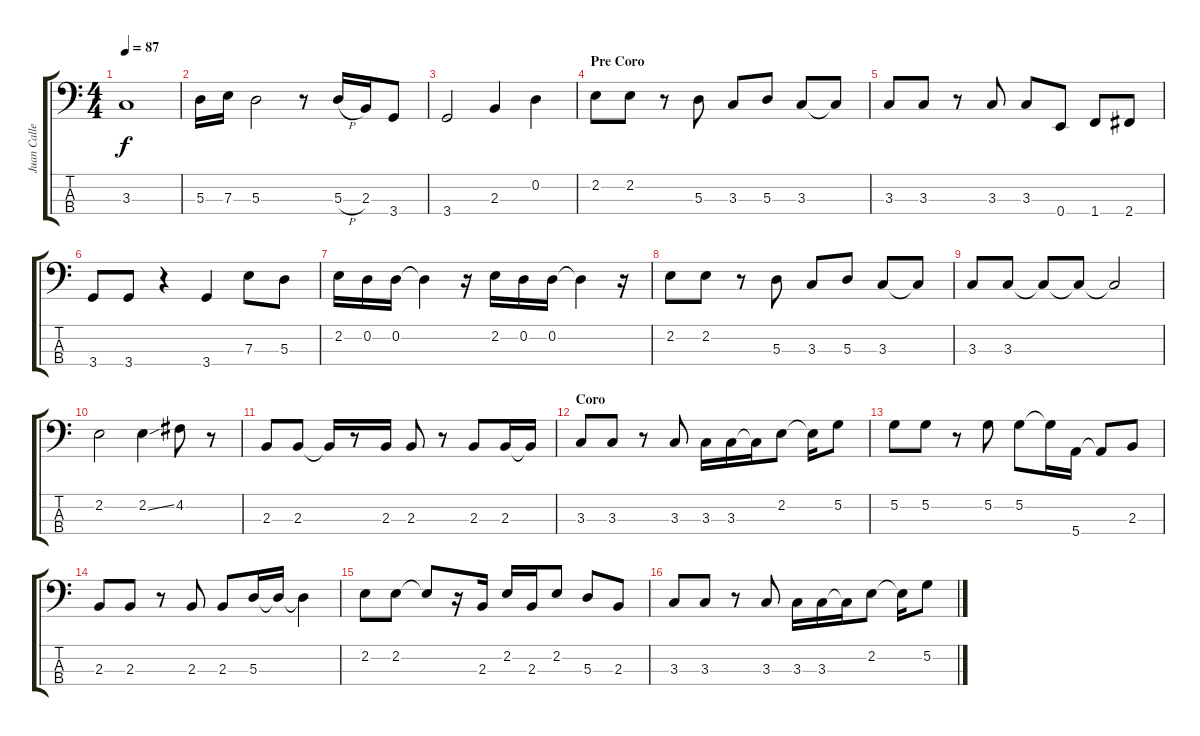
\track ("Juan Calleros" "Juan Calle") {instrument electricbassfinger}
\staff {score tabs}
\tuning (G2 D2 A1 E1) {hide}
\ts (4 4)
\tempo 87
\clef f4
\ks c
3.3.1{dy f} |
5.3.16 7.3.16 5.3.2 r.8 5.3{h}.16 2.3.16 3.4.8 |
3.4.2 2.3.4 0.2.4 |
\section ("" "Pre Coro")
2.2.8 2.2.8 r.8 5.3.8 3.3.8 5.3.8 3.3.8 3.3{t}.8 |
3.3.8 3.3.8 r.8 3.3.8 3.3.8 0.4.8 1.4.8 2.4.8 |
3.4.8 3.4.8 r.4 3.4.4 7.3.8 5.3.8 |
2.2.16 0.2.16 0.2.16 0.2{t}.4 r.16 2.2.16 0.2.16 0.2.16 0.2{t}.4 r.16 |
2.2.8 2.2.8 r.8 5.3.8 3.3.8 5.3.8 3.3.8 3.3{t}.8 |
3.3.8 3.3.8 3.3{t}.8 3.3{t}.8 3.3{t}.2 |
2.2.2 2.2{ss}.4 4.2.8 r.8 |
2.3.8 2.3.8 2.3{t}.16 r.8 2.3.16 2.3.8 r.8 2.3.8 2.3.16 2.3{t}.16 |
\section ("" "Coro")
3.3.8 3.3.8 r.8 3.3.8 3.3.16 3.3.16 3.3{t}.16 2.2.8 2.2{t}.16 5.2.8 |
5.2.8 5.2.8 r.8 5.2.8 5.2.8 5.2{t}.16 5.4.16 5.4{t}.8 2.3.8 |
2.3.8 2.3.8 r.8 2.3.8 2.3.8 5.3.16 5.3{t}.16 5.3{t}.4 |
2.2.8 2.2.8 2.2{t}.8 r.16 2.3.16 2.2.16 2.3.16 2.2.8 5.3.8 2.3.8 |
3.3.8 3.3.8 r.8 3.3.8 3.3.16 3.3.16 3.3{t}.16 2.2.8 2.2{t}.16 5.2.8
